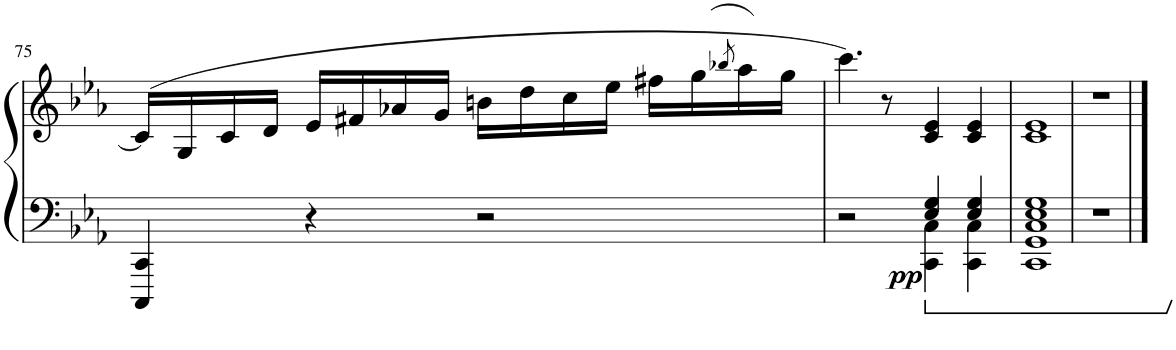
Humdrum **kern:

**kern	**kern	**dynam
*part1	*part1	*part1
*staff2	*staff1	*staff1/2
*I"Piano	*	*
*I'Pno	*	*
!!LO:PB:g=z
*clefF4	*clefG2	*
*k[b-e-a-]	*k[b-e-a-]	*
*M4/4	*M4/4	*
*met(c)	*met(c)	*
=75	=75	=75
4CCC/ 4CC/	(16c/LL]	.
.	16G/	.
.	16c/	.
.	16d/JJ	.
4r	16e-/LL	.
.	16f#X/	.
.	16a-X/	.
.	16g/JJ	.
2r	16bn\LL	.
.	16dd\	.
.	16cc\	.
.	16ee-\JJ	.
.	16ff#X\LL	.
.	16gg\	.
.	8qbb-X/	.
.	(16aa-\	.
.	16gg\JJ)	.
=76	=76	=76
*^	*	*
2r	2ryy	4.ccc\)	.
.	.	8r	.
!	!	!	!LO:DY:b=2
4E-/ 4G/	4CC\ 4C\	4c/ 4e-/	pp
4E-/ 4G/	4CC\ 4C\	4c/ 4e-/	.
=77	=77	=77	=77
1E- 1G	1CC 1GG 1C	1c 1e-	.
*v	*v	*	*
=78	=78	=78
1r	1r	.
==	==	==
*-	*-	*-
